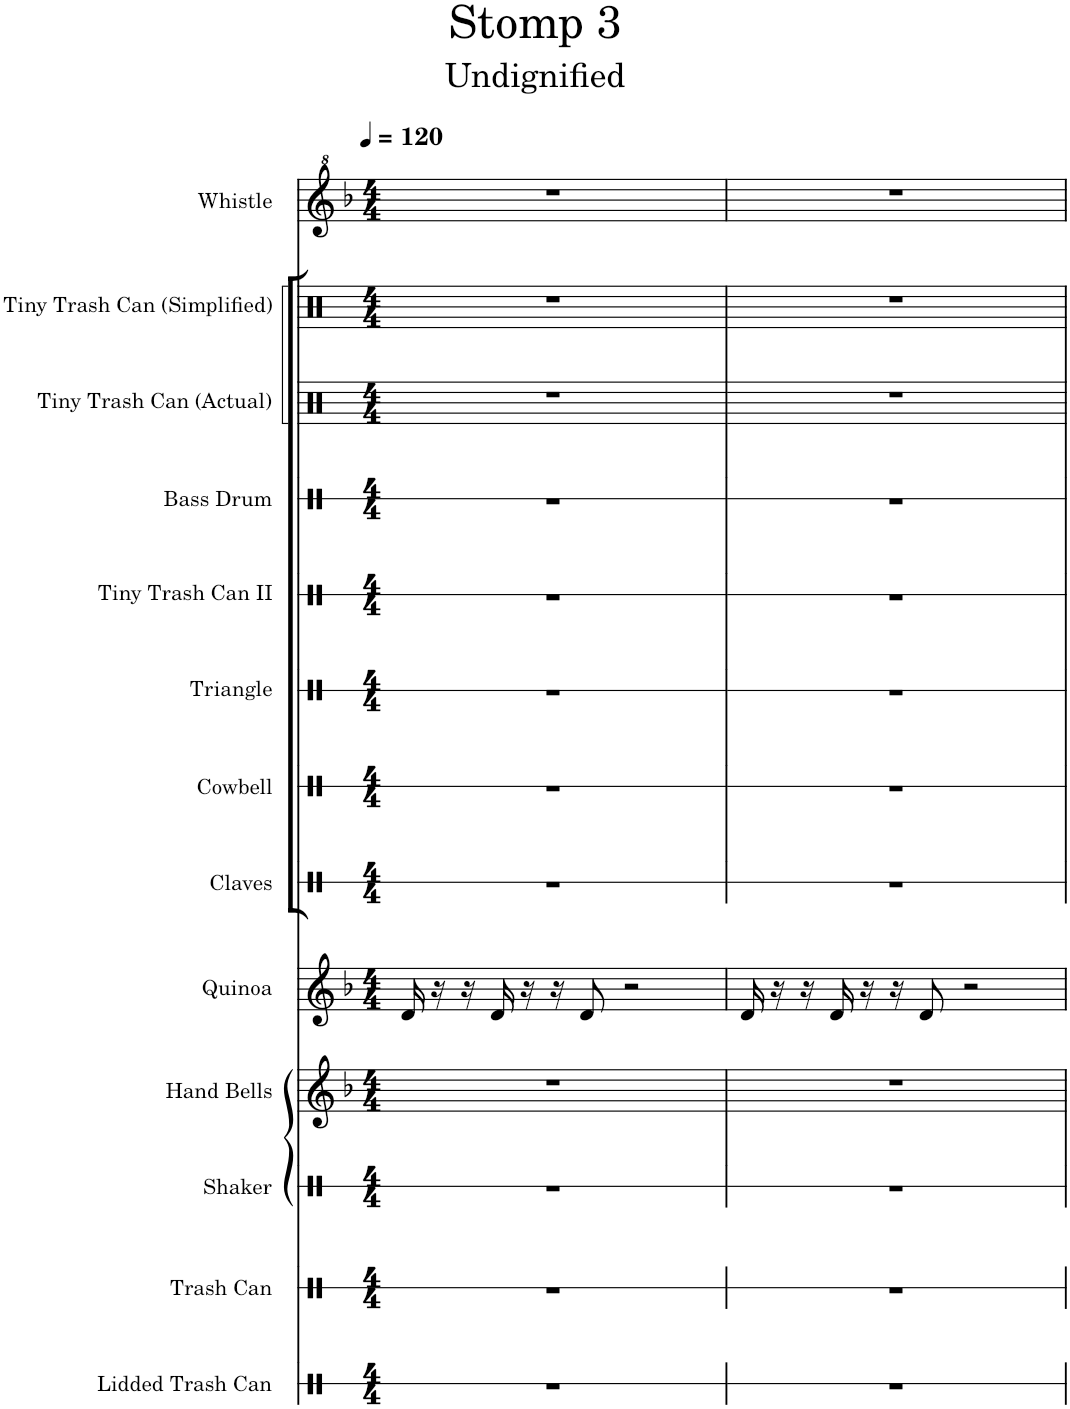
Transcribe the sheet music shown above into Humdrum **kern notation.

**kern	**kern	**kern	**kern	**kern	**kern	**kern	**kern	**kern	**kern	**kern	**kern	**kern
*part13	*part12	*part11	*part10	*part9	*part8	*part7	*part6	*part5	*part4	*part3	*part2	*part1
*staff13	*staff12	*staff11	*staff10	*staff9	*staff8	*staff7	*staff6	*staff5	*staff4	*staff3	*staff2	*staff1
*I"Lidded Trash Can	*I"Trash Can	*I"Shaker	*I"Hand Bells	*I"Quinoa	*I"Claves	*I"Cowbell	*I"Triangle	*I"Tiny Trash Can II	*I"Bass Drum	*I"Tiny Trash Can (Actual)	*I"Tiny Trash Can (Simplified)	*I"Whistle
*I'Ld. Trs. Cn.	*I'Trs. Cn.	*I'Sh.	*I'Ha. Be.	*I'Qna.	*I'Cvs.	*I'Cwb.	*I'Trgl.	*I'Tny. Trs. Cn. II	*I'Bass	*I'Tn. Trs. Cn. (Act.)	*I'Tny. Trs. Cn. (Sim.)	*I'Wh.
*stria1	*stria1	*stria1	*	*	*stria1	*stria1	*stria1	*stria1	*stria1	*	*	*
*clefX	*clefX	*clefX	*clefG2	*clefG2	*clefX	*clefX	*clefX	*clefX	*clefX	*clefX	*clefX	*clefG^2
*k[]	*k[]	*k[]	*k[b-]	*k[b-]	*k[]	*k[]	*k[]	*k[]	*k[]	*k[]	*k[]	*k[b-]
*M4/4	*M4/4	*M4/4	*M4/4	*M4/4	*M4/4	*M4/4	*M4/4	*M4/4	*M4/4	*M4/4	*M4/4	*M4/4
*MM120	*MM120	*MM120	*MM120	*MM120	*MM120	*MM120	*MM120	*MM120	*MM120	*MM120	*MM120	*MM120
=1	=1	=1	=1	=1	=1	=1	=1	=1	=1	=1	=1	=1
1r	1r	1r	1r	16d/	1r	1r	1r	1r	1r	1r	1r	1r
.	.	.	.	16r	.	.	.	.	.	.	.	.
.	.	.	.	16r	.	.	.	.	.	.	.	.
.	.	.	.	16d/	.	.	.	.	.	.	.	.
.	.	.	.	16r	.	.	.	.	.	.	.	.
.	.	.	.	16r	.	.	.	.	.	.	.	.
.	.	.	.	8d/	.	.	.	.	.	.	.	.
.	.	.	.	2r	.	.	.	.	.	.	.	.
=2	=2	=2	=2	=2	=2	=2	=2	=2	=2	=2	=2	=2
1r	1r	1r	1r	16d/	1r	1r	1r	1r	1r	1r	1r	1r
.	.	.	.	16r	.	.	.	.	.	.	.	.
.	.	.	.	16r	.	.	.	.	.	.	.	.
.	.	.	.	16d/	.	.	.	.	.	.	.	.
.	.	.	.	16r	.	.	.	.	.	.	.	.
.	.	.	.	16r	.	.	.	.	.	.	.	.
.	.	.	.	8d/	.	.	.	.	.	.	.	.
.	.	.	.	2r	.	.	.	.	.	.	.	.
=	=	=	=	=	=	=	=	=	=	=	=	=
*-	*-	*-	*-	*-	*-	*-	*-	*-	*-	*-	*-	*-
